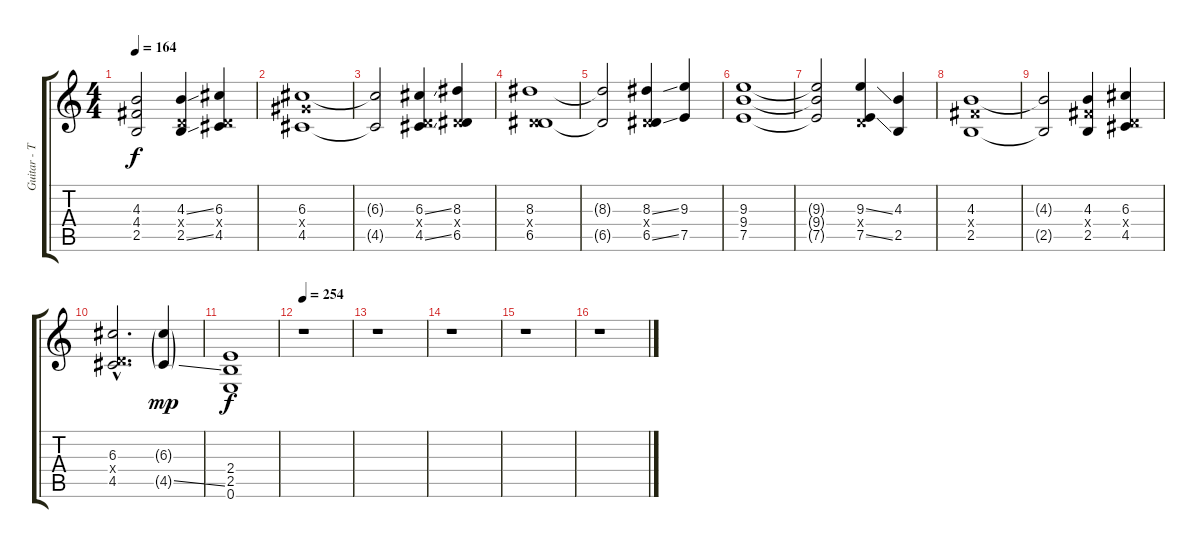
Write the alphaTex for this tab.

\track ("Guitar - Tom Mattew Delonge" "Guitar - T") {instrument acousticguitarsteel}
\staff {score tabs}
\tuning (E4 B3 G3 D3 A2 E2) {hide}
\ts (4 4)
\tempo 164
\clef g2
\ks c
(4.3{t} 4.4{t} 2.5{t}).2{dy f} (4.3{ss} 0.4{x} 2.5{ss}).4 (6.3 0.4{x} 4.5).4 |
(6.3 6.4{x} 4.5).1 |
(6.3{t} 4.5{t}).2 (6.3{ss} 0.4{x} 4.5{ss}).4 (8.3 0.4{x} 6.5).4 |
(8.3 0.4{x} 6.5).1 |
(8.3{t} 6.5{t}).2 (8.3{ss} 0.4{x} 6.5{ss}).4 (9.3 7.5).4 |
(9.3 9.4 7.5).1 |
(9.3{t} 9.4{t} 7.5{t}).2 (9.3{ss} 0.4{x} 7.5{ss}).4 (4.3 2.5).4 |
(4.3 4.4{x} 2.5).1 |
(4.3{t} 2.5{t}).2 (4.3 4.4{x} 2.5).4 (6.3 0.4{x} 4.5).4 |
(6.3{hac} 0.4{hac x} 4.5{hac}).2{d} (6.3{g} 4.5{ss g}).4{dy mp} |
(2.4 2.5 0.6).1{dy f} |
\tempo 254
r.1 |
r.1 |
r.1 |
r.1 |
r.1
